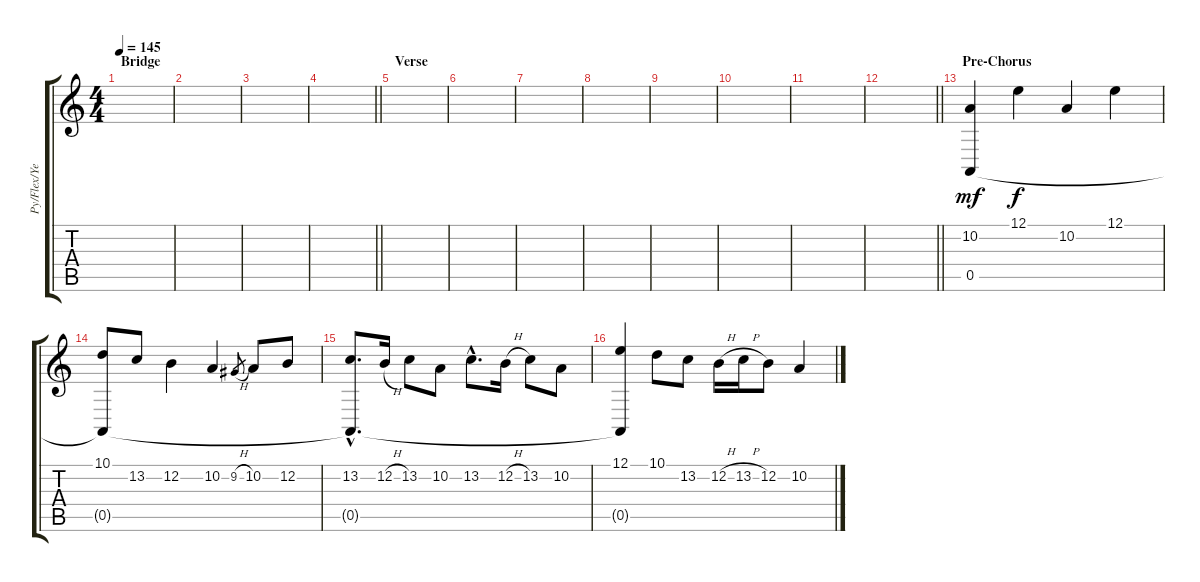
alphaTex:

\track ("Py/Flex/Yellow" "Py/Flex/Ye") {instrument bagpipe}
\staff {score tabs}
\tuning (E4 B3 G3 D3 A2 E2) {hide}
\ts (4 4)
\section ("" "Bridge")
\tempo 145
\clef g2
\ks c
|
|
|
\barLineRight lightlight
|
\section ("" "Verse")
|
|
|
|
|
|
|
\barLineRight lightlight
|
\section ("" "Pre-Chorus")
(10.2 0.5).4{dy mf instrument bagpipe} 12.1.4{dy f} 10.2.4 12.1.4 |
(10.1 0.5{t}).8 13.2.8 12.2.4 10.2.4 9.2{h}.8{gr} 10.2.8 12.2.8 |
(13.2{hac} 0.5{hac t}).8{d} 12.2{h}.16 13.2.8 10.2.8 13.2{hac}.8{d} 12.2{h}.16 13.2.8 10.2.8 |
(12.1 0.5{t}).4 10.1.8 13.2.8 12.2{h}.16 13.2{h}.16 12.2.8 10.2.4
